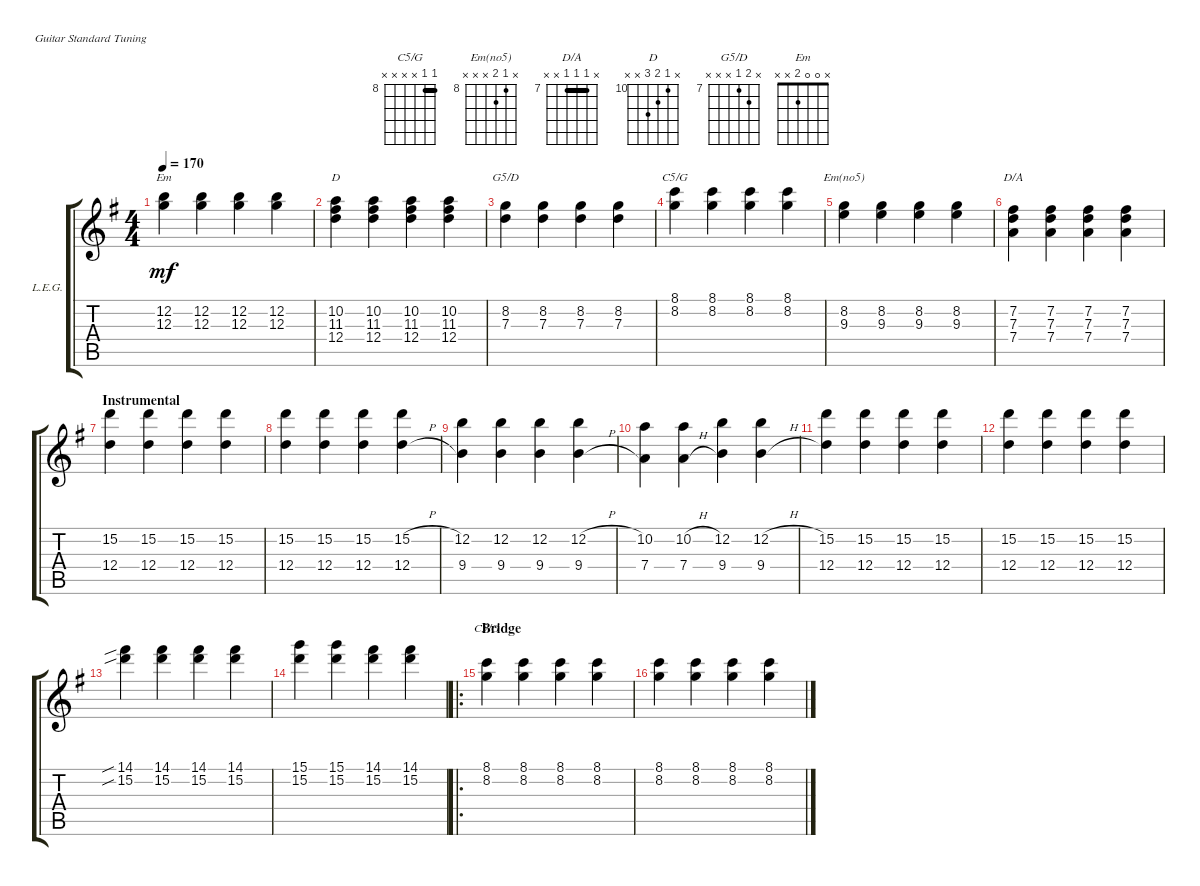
\defaultSystemsLayout 4
\bracketExtendMode groupsimilarinstruments
\firstSystemTrackNameOrientation horizontal
\otherSystemsTrackNameOrientation horizontal
\track ("Lead Electric Guitar" "L.E.G.") {multiBarRest instrument distortionguitar}
\staff {score tabs}
\tuning (E4 B3 G3 D3 A2 E2)
\chord ("C5/G" 8 8 x x x x) {firstfret 8 barre 8}
\chord ("Em(no5)" x 8 9 x x x) {firstfret 8}
\chord ("D/A" x 7 7 7 x x) {firstfret 7 barre (7 7)}
\chord ("D" x 10 11 12 x x) {firstfret 10}
\chord ("G5/D" x 8 7 x x x) {firstfret 7}
\chord ("Em" x 0 0 2 x x)
\ts (4 4)
\tempo 170
\clef g2
\ks g
(12.2 12.3).4{ch "Em" dy mf} (12.2 12.3).4 (12.2 12.3).4 (12.2 12.3).4 |
(11.3 10.2 12.4).4{ch "D"} (11.3 10.2 12.4).4 (11.3 10.2 12.4).4 (11.3 10.2 12.4).4 |
(8.2 7.3).4{ch "G5/D"} (8.2 7.3).4 (8.2 7.3).4 (8.2 7.3).4 |
(8.1 8.2).4{ch "C5/G"} (8.2 8.1).4 (8.2 8.1).4 (8.2 8.1).4 |
(9.3 8.2).4{ch "Em(no5)"} (9.3 8.2).4 (9.3 8.2).4 (9.3 8.2).4 |
(7.2 7.3 7.4).4{ch "D/A"} (7.2 7.3 7.4).4 (7.2 7.3 7.4).4 (7.2 7.3 7.4).4 |
\section ("" "Instrumental")
(15.2 12.4).4{lyrics (0 "") lyrics (1 "") lyrics (2 "") lyrics (3 "") lyrics (4 "")} (15.2 12.4).4{lyrics (0 "") lyrics (1 "") lyrics (2 "") lyrics (3 "") lyrics (4 "")} (15.2 12.4).4{lyrics (0 "") lyrics (1 "") lyrics (2 "") lyrics (3 "") lyrics (4 "")} (15.2 12.4).4{lyrics (0 "") lyrics (1 "") lyrics (2 "") lyrics (3 "") lyrics (4 "")} |
(15.2 12.4).4{lyrics (0 "") lyrics (1 "") lyrics (2 "") lyrics (3 "") lyrics (4 "")} (15.2 12.4).4{lyrics (0 "") lyrics (1 "") lyrics (2 "") lyrics (3 "") lyrics (4 "")} (15.2 12.4).4{lyrics (0 "") lyrics (1 "") lyrics (2 "") lyrics (3 "") lyrics (4 "")} (15.2{h} 12.4{h}).4{lyrics (0 "") lyrics (1 "") lyrics (2 "") lyrics (3 "") lyrics (4 "")} |
(12.2 9.4).4{lyrics (0 "") lyrics (1 "") lyrics (2 "") lyrics (3 "") lyrics (4 "")} (12.2 9.4).4{lyrics (0 "") lyrics (1 "") lyrics (2 "") lyrics (3 "") lyrics (4 "")} (12.2 9.4).4{lyrics (0 "") lyrics (1 "") lyrics (2 "") lyrics (3 "") lyrics (4 "")} (12.2{h} 9.4{h}).4{lyrics (0 "") lyrics (1 "") lyrics (2 "") lyrics (3 "") lyrics (4 "")} |
(10.2 7.4).4{lyrics (0 "") lyrics (1 "") lyrics (2 "") lyrics (3 "") lyrics (4 "")} (10.2{h} 7.4{h}).4{lyrics (0 "") lyrics (1 "") lyrics (2 "") lyrics (3 "") lyrics (4 "")} (12.2 9.4).4{lyrics (0 "") lyrics (1 "") lyrics (2 "") lyrics (3 "") lyrics (4 "")} (12.2{h} 9.4{h}).4{lyrics (0 "") lyrics (1 "") lyrics (2 "") lyrics (3 "") lyrics (4 "")} |
(15.2 12.4).4{lyrics (0 "") lyrics (1 "") lyrics (2 "") lyrics (3 "") lyrics (4 "")} (15.2 12.4).4{lyrics (0 "") lyrics (1 "") lyrics (2 "") lyrics (3 "") lyrics (4 "")} (15.2 12.4).4{lyrics (0 "") lyrics (1 "") lyrics (2 "") lyrics (3 "") lyrics (4 "")} (15.2 12.4).4{lyrics (0 "") lyrics (1 "") lyrics (2 "") lyrics (3 "") lyrics (4 "")} |
(15.2 12.4).4{lyrics (0 "") lyrics (1 "") lyrics (2 "") lyrics (3 "") lyrics (4 "")} (15.2 12.4).4{lyrics (0 "") lyrics (1 "") lyrics (2 "") lyrics (3 "") lyrics (4 "")} (15.2 12.4).4{lyrics (0 "") lyrics (1 "") lyrics (2 "") lyrics (3 "") lyrics (4 "")} (15.2 12.4).4{lyrics (0 "") lyrics (1 "") lyrics (2 "") lyrics (3 "") lyrics (4 "")} |
(15.2{sib} 14.1{sib}).4{lyrics (0 "") lyrics (1 "") lyrics (2 "") lyrics (3 "") lyrics (4 "")} (14.1 15.2).4{lyrics (0 "") lyrics (1 "") lyrics (2 "") lyrics (3 "") lyrics (4 "")} (14.1 15.2).4{lyrics (0 "") lyrics (1 "") lyrics (2 "") lyrics (3 "") lyrics (4 "")} (14.1 15.2).4{lyrics (0 "") lyrics (1 "") lyrics (2 "") lyrics (3 "") lyrics (4 "")} |
(15.1 15.2).4{lyrics (0 "") lyrics (1 "") lyrics (2 "") lyrics (3 "") lyrics (4 "")} (15.1 15.2).4{lyrics (0 "") lyrics (1 "") lyrics (2 "") lyrics (3 "") lyrics (4 "")} (14.1 15.2).4{lyrics (0 "") lyrics (1 "") lyrics (2 "") lyrics (3 "") lyrics (4 "")} (14.1 15.2).4{lyrics (0 "") lyrics (1 "") lyrics (2 "") lyrics (3 "") lyrics (4 "")} |
\ro
\section ("" "Bridge")
(8.2 8.1).4{ch "C5/G"} (8.2 8.1).4 (8.2 8.1).4 (8.2 8.1).4 |
(8.2 8.1).4 (8.2 8.1).4 (8.2 8.1).4 (8.2 8.1).4
